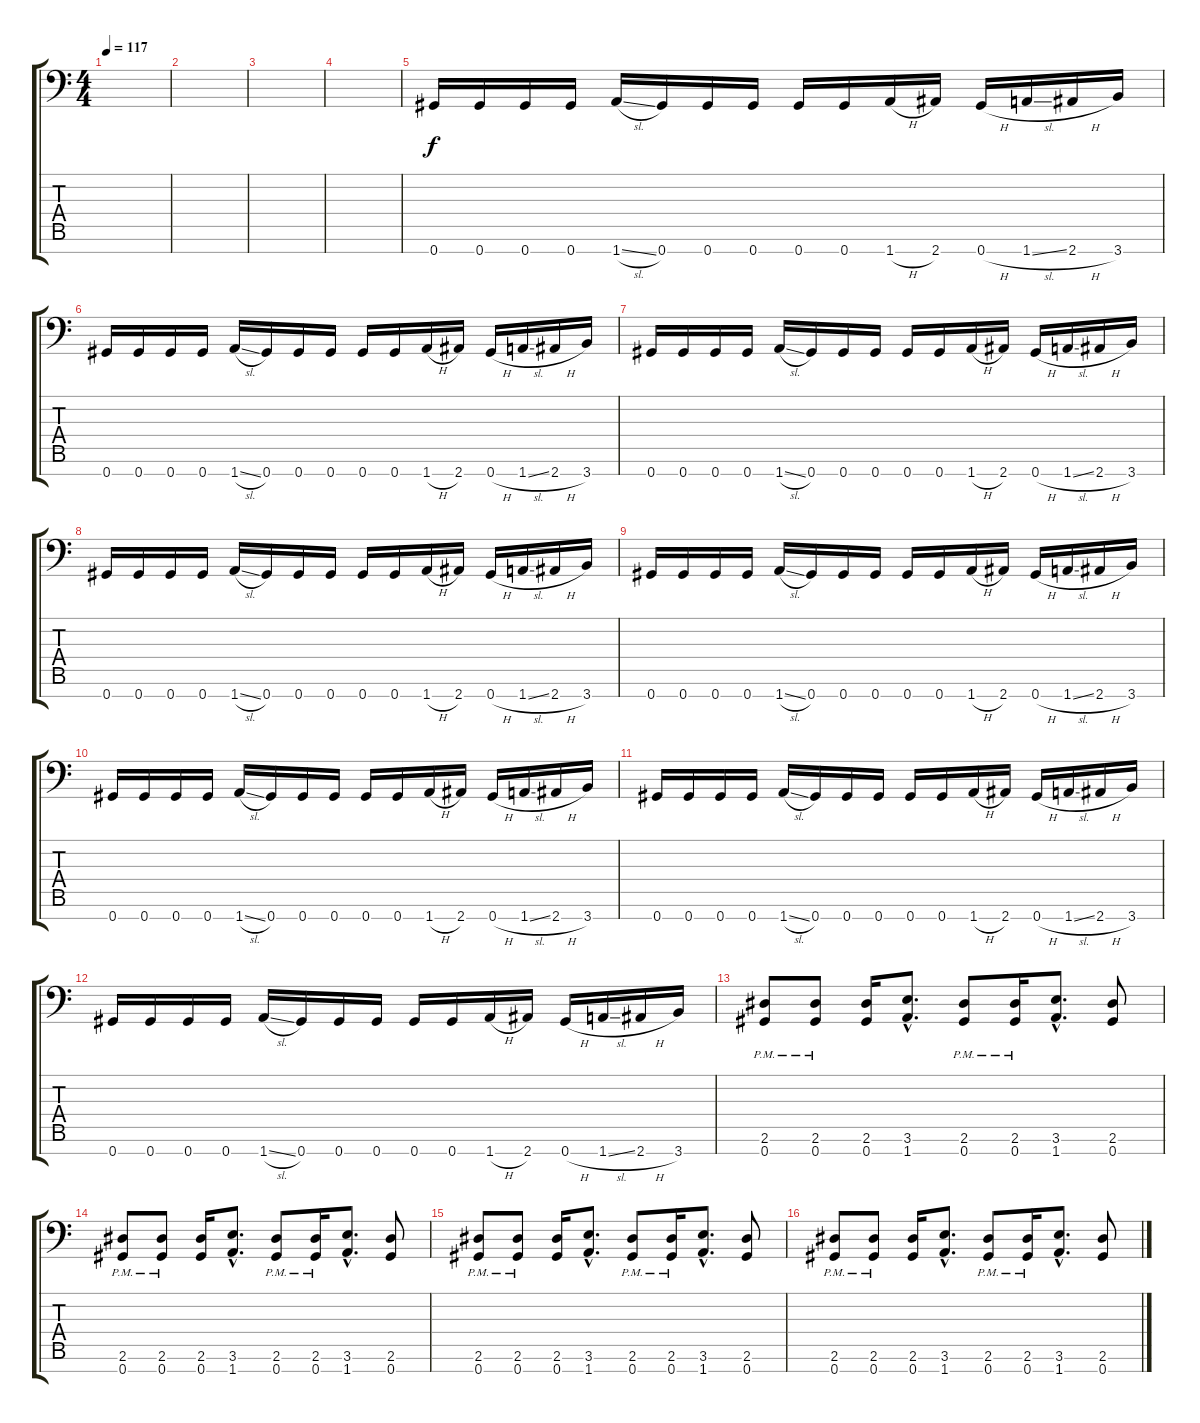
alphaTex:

\track "" {instrument overdrivenguitar}
\staff {score tabs}
\tuning (Db4 Ab3 E3 B2 Gb2 Db2 Ab1) {hide}
\ts (4 4)
\tempo 117
\clef f4
\ks c
|
|
|
|
0.7.16 0.7.16 0.7.16 0.7.16 1.7{sl}.16 0.7.16 0.7.16 0.7.16 0.7.16 0.7.16 1.7{h}.16 2.7.16 0.7{h}.16 1.7{sl}.16 2.7{h}.16 3.7.16 |
0.7.16 0.7.16 0.7.16 0.7.16 1.7{sl}.16 0.7.16 0.7.16 0.7.16 0.7.16 0.7.16 1.7{h}.16 2.7.16 0.7{h}.16 1.7{sl}.16 2.7{h}.16 3.7.16 |
0.7.16 0.7.16 0.7.16 0.7.16 1.7{sl}.16 0.7.16 0.7.16 0.7.16 0.7.16 0.7.16 1.7{h}.16 2.7.16 0.7{h}.16 1.7{sl}.16 2.7{h}.16 3.7.16 |
0.7.16 0.7.16 0.7.16 0.7.16 1.7{sl}.16 0.7.16 0.7.16 0.7.16 0.7.16 0.7.16 1.7{h}.16 2.7.16 0.7{h}.16 1.7{sl}.16 2.7{h}.16 3.7.16 |
0.7.16 0.7.16 0.7.16 0.7.16 1.7{sl}.16 0.7.16 0.7.16 0.7.16 0.7.16 0.7.16 1.7{h}.16 2.7.16 0.7{h}.16 1.7{sl}.16 2.7{h}.16 3.7.16 |
0.7.16 0.7.16 0.7.16 0.7.16 1.7{sl}.16 0.7.16 0.7.16 0.7.16 0.7.16 0.7.16 1.7{h}.16 2.7.16 0.7{h}.16 1.7{sl}.16 2.7{h}.16 3.7.16 |
0.7.16 0.7.16 0.7.16 0.7.16 1.7{sl}.16 0.7.16 0.7.16 0.7.16 0.7.16 0.7.16 1.7{h}.16 2.7.16 0.7{h}.16 1.7{sl}.16 2.7{h}.16 3.7.16 |
0.7.16 0.7.16 0.7.16 0.7.16 1.7{sl}.16 0.7.16 0.7.16 0.7.16 0.7.16 0.7.16 1.7{h}.16 2.7.16 0.7{h}.16 1.7{sl}.16 2.7{h}.16 3.7.16 |
(2.6{pm} 0.7{pm}).8 (2.6{pm} 0.7{pm}).8 (2.6 0.7).16 (3.6{hac} 1.7{hac}).8{d} (2.6{pm} 0.7{pm}).8 (2.6{pm} 0.7{pm}).16 (3.6{hac} 1.7{hac}).8{d} (2.6 0.7).8 |
(2.6{pm} 0.7{pm}).8 (2.6{pm} 0.7{pm}).8 (2.6 0.7).16 (3.6{hac} 1.7{hac}).8{d} (2.6{pm} 0.7{pm}).8 (2.6{pm} 0.7{pm}).16 (3.6{hac} 1.7{hac}).8{d} (2.6 0.7).8 |
(2.6{pm} 0.7{pm}).8 (2.6{pm} 0.7{pm}).8 (2.6 0.7).16 (3.6{hac} 1.7{hac}).8{d} (2.6{pm} 0.7{pm}).8 (2.6{pm} 0.7{pm}).16 (3.6{hac} 1.7{hac}).8{d} (2.6 0.7).8 |
(2.6{pm} 0.7{pm}).8 (2.6{pm} 0.7{pm}).8 (2.6 0.7).16 (3.6{hac} 1.7{hac}).8{d} (2.6{pm} 0.7{pm}).8 (2.6{pm} 0.7{pm}).16 (3.6{hac} 1.7{hac}).8{d} (2.6 0.7).8
